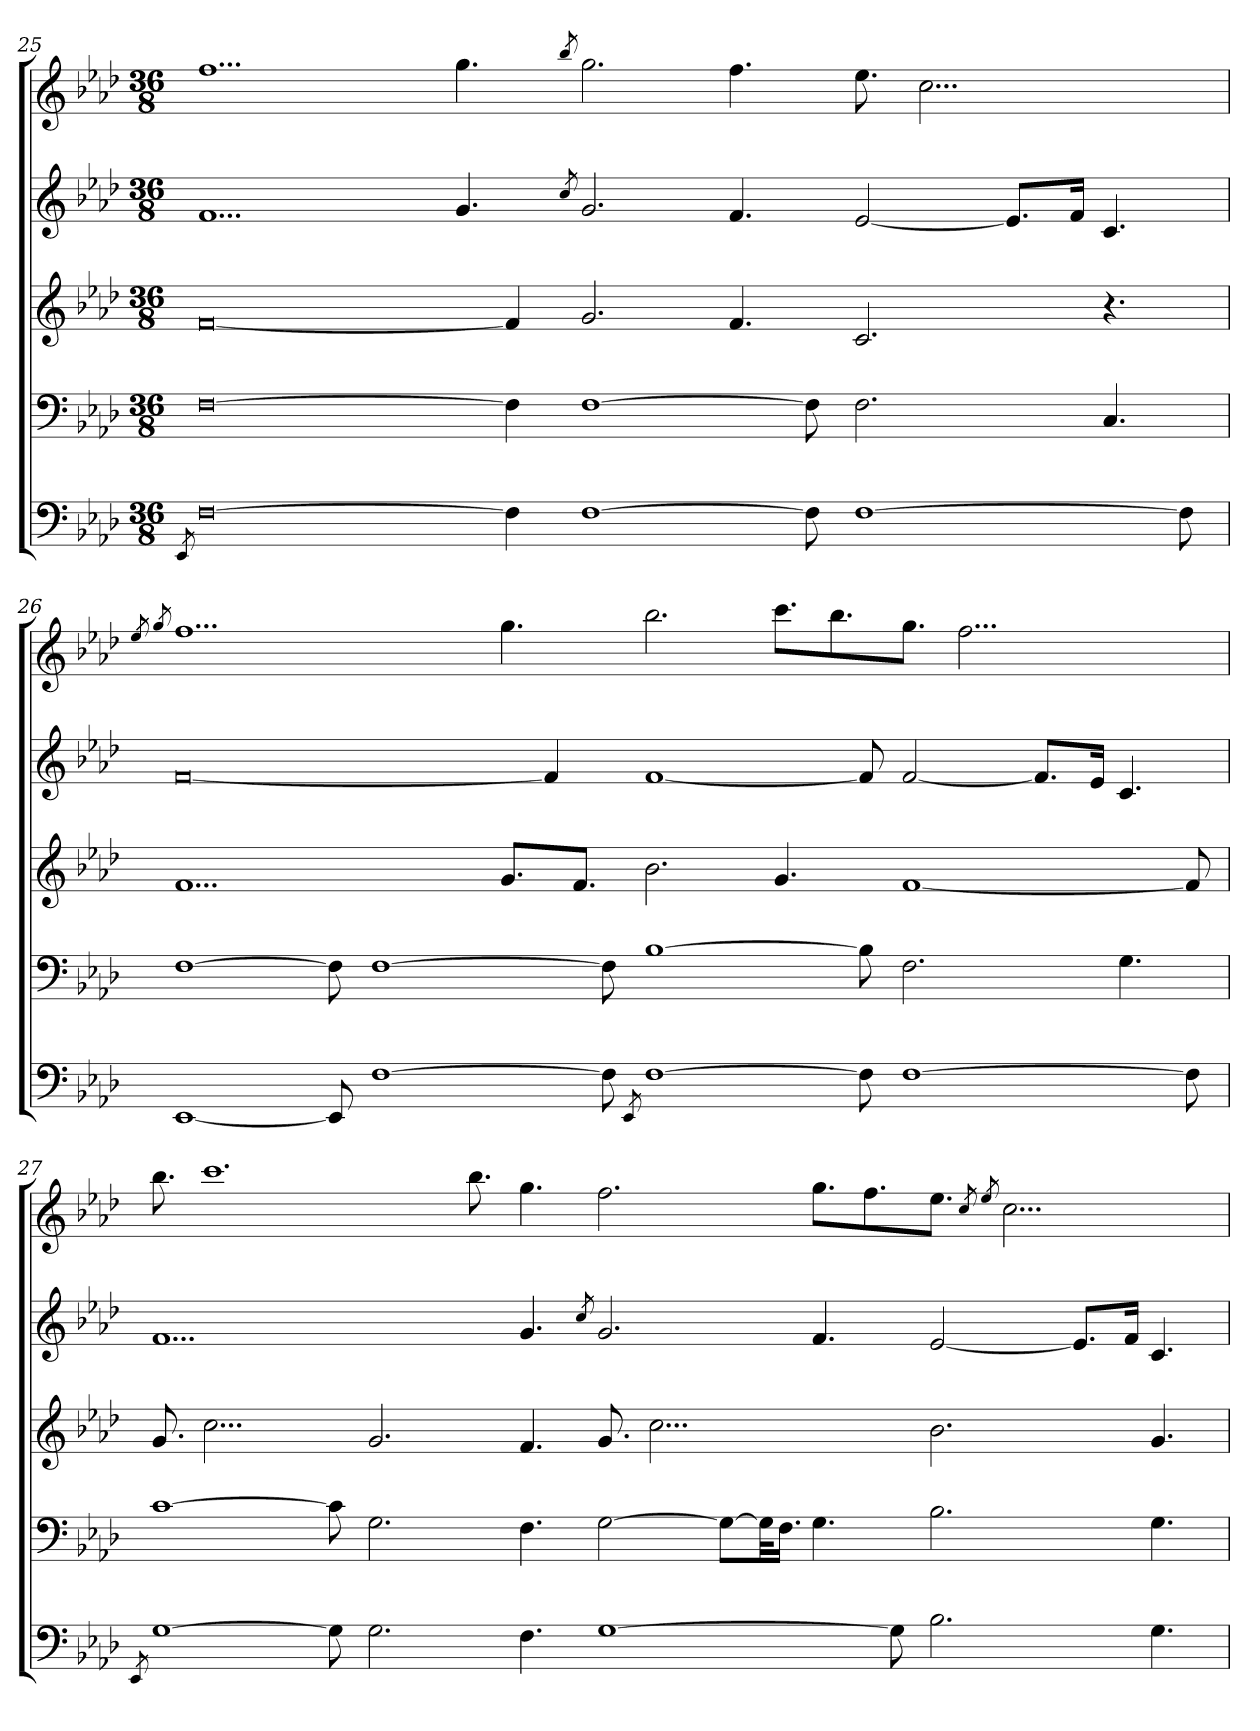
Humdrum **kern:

**kern	**kern	**kern	**kern	**kern
*part5	*part4	*part3	*part2	*part1
*staff5	*staff4	*staff3	*staff2	*staff1
*clefF4	*clefF4	*clefG2	*clefG2	*clefG2
*k[b-e-a-d-]	*k[b-e-a-d-]	*k[b-e-a-d-]	*k[b-e-a-d-]	*k[b-e-a-d-]
*M36/8	*M36/8	*M36/8	*M36/8	*M36/8
=25	=25	=25	=25	=25
8qEE-	.	.	.	.
[0F	[0F	[0f	1...f	1...ff
.	.	.	4.g	4.gg
4F]	4F]	4f]	.	.
.	.	.	8qcc	8qbb-
[1F	[1F	2.g	2.g	2.gg
.	.	4.f	4.f	4.ff
8F]	8F]	.	.	.
[1F	2.F	2.c	[2e-	8.ee-
.	.	.	.	2...cc
.	.	.	8.e-/L]	.
.	.	.	16f/Jk	.
.	4.C	4.r	4.c	.
8F]	.	.	.	.
=26	=26	=26	=26	=26
.	.	.	.	8qee-
.	.	.	.	8qgg
[1EE-	[1F	1...f	[0f	1...ff
8EE-]	8F]	.	.	.
[1F	[1F	.	.	.
.	.	8.g/L	.	4.gg
.	.	.	4f]	.
.	.	8.f/J	.	.
8F]	8F]	.	.	.
8qEE-	.	.	.	.
[1F	[1B-	2.b-	[1f	2.bb-
.	.	4.g	.	8.ccc\L
.	.	.	.	8.bb-\
8F]	8B-]	.	8f]	.
[1F	2.F	[1f	[2f	8.gg\J
.	.	.	.	2...ff
.	.	.	8.f/L]	.
.	.	.	16e-/Jk	.
.	4.G	.	4.c	.
8F]	.	8f]	.	.
=27	=27	=27	=27	=27
8qEE-	.	.	.	.
[1G	[1c	8.g	1...f	8.bb-
.	.	2...cc	.	1.ccc
8G]	8c]	.	.	.
2.G	2.G	2.g	.	.
.	.	.	.	8.bb-
4.F	4.F	4.f	4.g	4.gg
.	.	.	8qcc	.
[1G	[2G	8.g	2.g	2.ff
.	.	2...cc	.	.
.	8G\L_	.	.	.
.	32G\KL]	.	.	.
.	16.F\JJ	.	.	.
.	4.G	.	4.f	8.gg\L
.	.	.	.	8.ff\
8G]	.	.	.	.
2.B-	2.B-	2.b-	[2e-	8.ee-\J
.	.	.	.	8qcc
.	.	.	.	8qee-
.	.	.	.	2...cc
.	.	.	8.e-/L]	.
.	.	.	16f/Jk	.
4.G	4.G	4.g	4.c	.
=	=	=	=	=
*-	*-	*-	*-	*-
